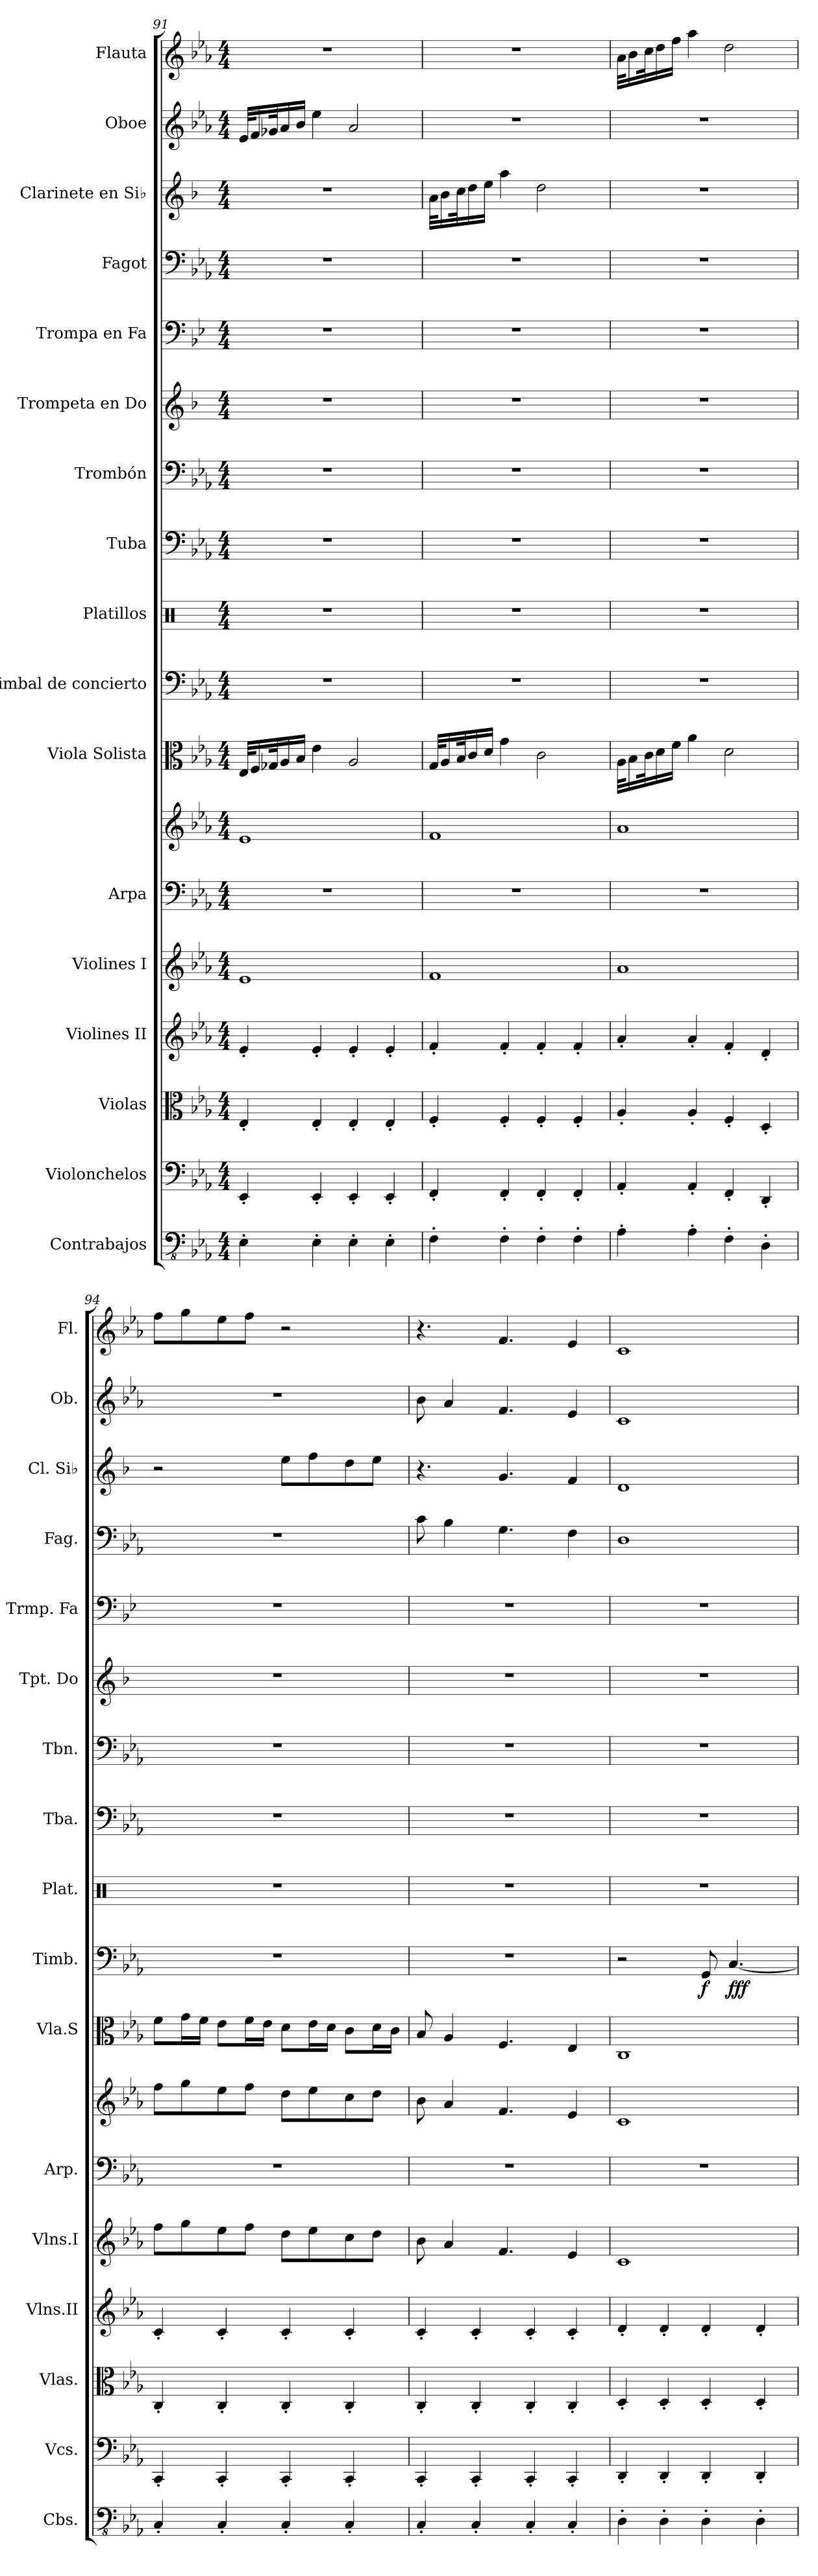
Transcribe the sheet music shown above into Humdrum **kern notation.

**kern	**kern	**kern	**kern	**kern	**kern	**kern	**kern	**kern	**dynam	**kern	**kern	**kern	**kern	**kern	**kern	**kern	**kern	**kern
*part17	*part16	*part15	*part14	*part13	*part12	*part12	*part11	*part10	*part10	*part9	*part8	*part7	*part6	*part5	*part4	*part3	*part2	*part1
*staff18	*staff17	*staff16	*staff15	*staff14	*staff13	*staff12	*staff11	*staff10	*staff10	*staff9	*staff8	*staff7	*staff6	*staff5	*staff4	*staff3	*staff2	*staff1
*I"Contrabajos	*I"Violonchelos	*I"Violas	*I"Violines II	*I"Violines I	*I"Arpa	*	*I"Viola Solista	*I"Timbal de concierto	*	*I"Platillos	*I"Tuba	*I"Trombón	*I"Trompeta en Do	*I"Trompa en Fa	*I"Fagot	*I"Clarinete en Si♭	*I"Oboe	*I"Flauta
*I'Cbs.	*I'Vcs.	*I'Vlas.	*I'Vlns.II	*I'Vlns.I	*I'Arp.	*	*I'Vla.S	*I'Timb.	*	*I'Plat.	*I'Tba.	*I'Tbn.	*I'Tpt. Do	*I'Trmp. Fa	*I'Fag.	*I'Cl. Si♭	*I'Ob.	*I'Fl.
*clefFv4	*clefF4	*clefC3	*clefG2	*clefG2	*clefF4	*clefG2	*clefC3	*clefF4	*	*clefX	*clefF4	*clefF4	*clefG2	*clefF4	*clefF4	*clefG2	*clefG2	*clefG2
*	*	*	*	*	*	*	*	*	*	*	*	*	*ITrd1c2	*ITrd4c7	*	*ITrd1c2	*	*
*k[b-e-a-]	*k[b-e-a-]	*k[b-e-a-]	*k[b-e-a-]	*k[b-e-a-]	*k[b-e-a-]	*k[b-e-a-]	*k[b-e-a-]	*k[b-e-a-]	*	*k[]	*k[b-e-a-]	*k[b-e-a-]	*k[b-e-a-]	*k[b-e-a-]	*k[b-e-a-]	*k[b-e-a-]	*k[b-e-a-]	*k[b-e-a-]
*M4/4	*M4/4	*M4/4	*M4/4	*M4/4	*M4/4	*M4/4	*M4/4	*M4/4	*	*M4/4	*M4/4	*M4/4	*M4/4	*M4/4	*M4/4	*M4/4	*M4/4	*M4/4
=91	=91	=91	=91	=91	=91	=91	=91	=91	=91	=91	=91	=91	=91	=91	=91	=91	=91	=91
4EE-'\	4EE-'/	4E-'/	4e-'/	1e-	1r	1e-	32E-/KLL	1r	.	1r	1r	1r	1r	1r	1r	1r	32e-/KLL	1r
.	.	.	.	.	.	.	16F/	.	.	.	.	.	.	.	.	.	16f/	.
.	.	.	.	.	.	.	32G-X/K	.	.	.	.	.	.	.	.	.	32g-X/K	.
.	.	.	.	.	.	.	16A-/	.	.	.	.	.	.	.	.	.	16a-/	.
.	.	.	.	.	.	.	16B-/JJ	.	.	.	.	.	.	.	.	.	16b-/JJ	.
4EE-'\	4EE-'/	4E-'/	4e-'/	.	.	.	4e-\	.	.	.	.	.	.	.	.	.	4ee-\	.
4EE-'\	4EE-'/	4E-'/	4e-'/	.	.	.	2A-/	.	.	.	.	.	.	.	.	.	2a-/	.
4EE-'\	4EE-'/	4E-'/	4e-'/	.	.	.	.	.	.	.	.	.	.	.	.	.	.	.
=92	=92	=92	=92	=92	=92	=92	=92	=92	=92	=92	=92	=92	=92	=92	=92	=92	=92	=92
4FF'\	4FF'/	4F'/	4f'/	1f	1r	1f	32G/KLL	1r	.	1r	1r	1r	1r	1r	1r	32g\KLL	1r	1r
.	.	.	.	.	.	.	16A-/	.	.	.	.	.	.	.	.	16a-\	.	.
.	.	.	.	.	.	.	32B-/K	.	.	.	.	.	.	.	.	32b-\K	.	.
.	.	.	.	.	.	.	16c/	.	.	.	.	.	.	.	.	16cc\	.	.
.	.	.	.	.	.	.	16d/JJ	.	.	.	.	.	.	.	.	16dd\JJ	.	.
4FF'\	4FF'/	4F'/	4f'/	.	.	.	4g\	.	.	.	.	.	.	.	.	4gg\	.	.
4FF'\	4FF'/	4F'/	4f'/	.	.	.	2c\	.	.	.	.	.	.	.	.	2cc\	.	.
4FF'\	4FF'/	4F'/	4f'/	.	.	.	.	.	.	.	.	.	.	.	.	.	.	.
=93	=93	=93	=93	=93	=93	=93	=93	=93	=93	=93	=93	=93	=93	=93	=93	=93	=93	=93
4AA-'\	4AA-'/	4A-'/	4a-'/	1a-	1r	1a-	32A-\KLL	1r	.	1r	1r	1r	1r	1r	1r	1r	1r	32a-\KLL
.	.	.	.	.	.	.	16B-\	.	.	.	.	.	.	.	.	.	.	16b-\
.	.	.	.	.	.	.	32c\K	.	.	.	.	.	.	.	.	.	.	32cc\K
.	.	.	.	.	.	.	16d\	.	.	.	.	.	.	.	.	.	.	16dd\
.	.	.	.	.	.	.	16f\JJ	.	.	.	.	.	.	.	.	.	.	16ff\JJ
4AA-'\	4AA-'/	4A-'/	4a-'/	.	.	.	4a-\	.	.	.	.	.	.	.	.	.	.	4aa-\
4FF'\	4FF'/	4F'/	4f'/	.	.	.	2d\	.	.	.	.	.	.	.	.	.	.	2dd\
4DD'\	4DD'/	4D'/	4d'/	.	.	.	.	.	.	.	.	.	.	.	.	.	.	.
=94	=94	=94	=94	=94	=94	=94	=94	=94	=94	=94	=94	=94	=94	=94	=94	=94	=94	=94
4CC'/	4CC'/	4C'/	4c'/	8ff\L	1r	8ff\L	8f\L	1r	.	1r	1r	1r	1r	1r	1r	2r	1r	8ff\L
.	.	.	.	8gg\	.	8gg\	16g\L	.	.	.	.	.	.	.	.	.	.	8gg\
.	.	.	.	.	.	.	16f\JJ	.	.	.	.	.	.	.	.	.	.	.
4CC'/	4CC'/	4C'/	4c'/	8ee-\	.	8ee-\	8e-\L	.	.	.	.	.	.	.	.	.	.	8ee-\
.	.	.	.	8ff\J	.	8ff\J	16f\L	.	.	.	.	.	.	.	.	.	.	8ff\J
.	.	.	.	.	.	.	16e-\JJ	.	.	.	.	.	.	.	.	.	.	.
4CC'/	4CC'/	4C'/	4c'/	8dd\L	.	8dd\L	8d\L	.	.	.	.	.	.	.	.	8dd\L	.	2r
.	.	.	.	8ee-\	.	8ee-\	16e-\L	.	.	.	.	.	.	.	.	8ee-\	.	.
.	.	.	.	.	.	.	16d\JJ	.	.	.	.	.	.	.	.	.	.	.
4CC'/	4CC'/	4C'/	4c'/	8cc\	.	8cc\	8c\L	.	.	.	.	.	.	.	.	8cc\	.	.
.	.	.	.	8dd\J	.	8dd\J	16d\L	.	.	.	.	.	.	.	.	8dd\J	.	.
.	.	.	.	.	.	.	16c\JJ	.	.	.	.	.	.	.	.	.	.	.
=95	=95	=95	=95	=95	=95	=95	=95	=95	=95	=95	=95	=95	=95	=95	=95	=95	=95	=95
4CC'/	4CC'/	4C'/	4c'/	8b-\	1r	8b-\	8B-/	1r	.	1r	1r	1r	1r	1r	8c\	4.r	8b-\	4.r
.	.	.	.	4a-/	.	4a-/	4A-/	.	.	.	.	.	.	.	4B-\	.	4a-/	.
4CC'/	4CC'/	4C'/	4c'/	.	.	.	.	.	.	.	.	.	.	.	.	.	.	.
.	.	.	.	4.f/	.	4.f/	4.F/	.	.	.	.	.	.	.	4.G\	4.f/	4.f/	4.f/
4CC'/	4CC'/	4C'/	4c'/	.	.	.	.	.	.	.	.	.	.	.	.	.	.	.
4CC'/	4CC'/	4C'/	4c'/	4e-/	.	4e-/	4E-/	.	.	.	.	.	.	.	4F\	4e-/	4e-/	4e-/
!!LO:PB:g=z
=96	=96	=96	=96	=96	=96	=96	=96	=96	=96	=96	=96	=96	=96	=96	=96	=96	=96	=96
4DD'\	4DD'/	4D'/	4d'/	1c	1r	1c	1C	2r	.	1r	1r	1r	1r	1r	1D	1c	1c	1c
4DD'\	4DD'/	4D'/	4d'/	.	.	.	.	.	.	.	.	.	.	.	.	.	.	.
!	!	!	!	!	!	!	!	!	!LO:DY:b	!	!	!	!	!	!	!	!	!
4DD'\	4DD'/	4D'/	4d'/	.	.	.	.	8GG/	f	.	.	.	.	.	.	.	.	.
!	!	!	!	!	!	!	!	!	!LO:DY:b	!	!	!	!	!	!	!	!	!
.	.	.	.	.	.	.	.	[4.C/	fff	.	.	.	.	.	.	.	.	.
4DD'\	4DD'/	4D'/	4d'/	.	.	.	.	.	.	.	.	.	.	.	.	.	.	.
=	=	=	=	=	=	=	=	=	=	=	=	=	=	=	=	=	=	=
*-	*-	*-	*-	*-	*-	*-	*-	*-	*-	*-	*-	*-	*-	*-	*-	*-	*-	*-
